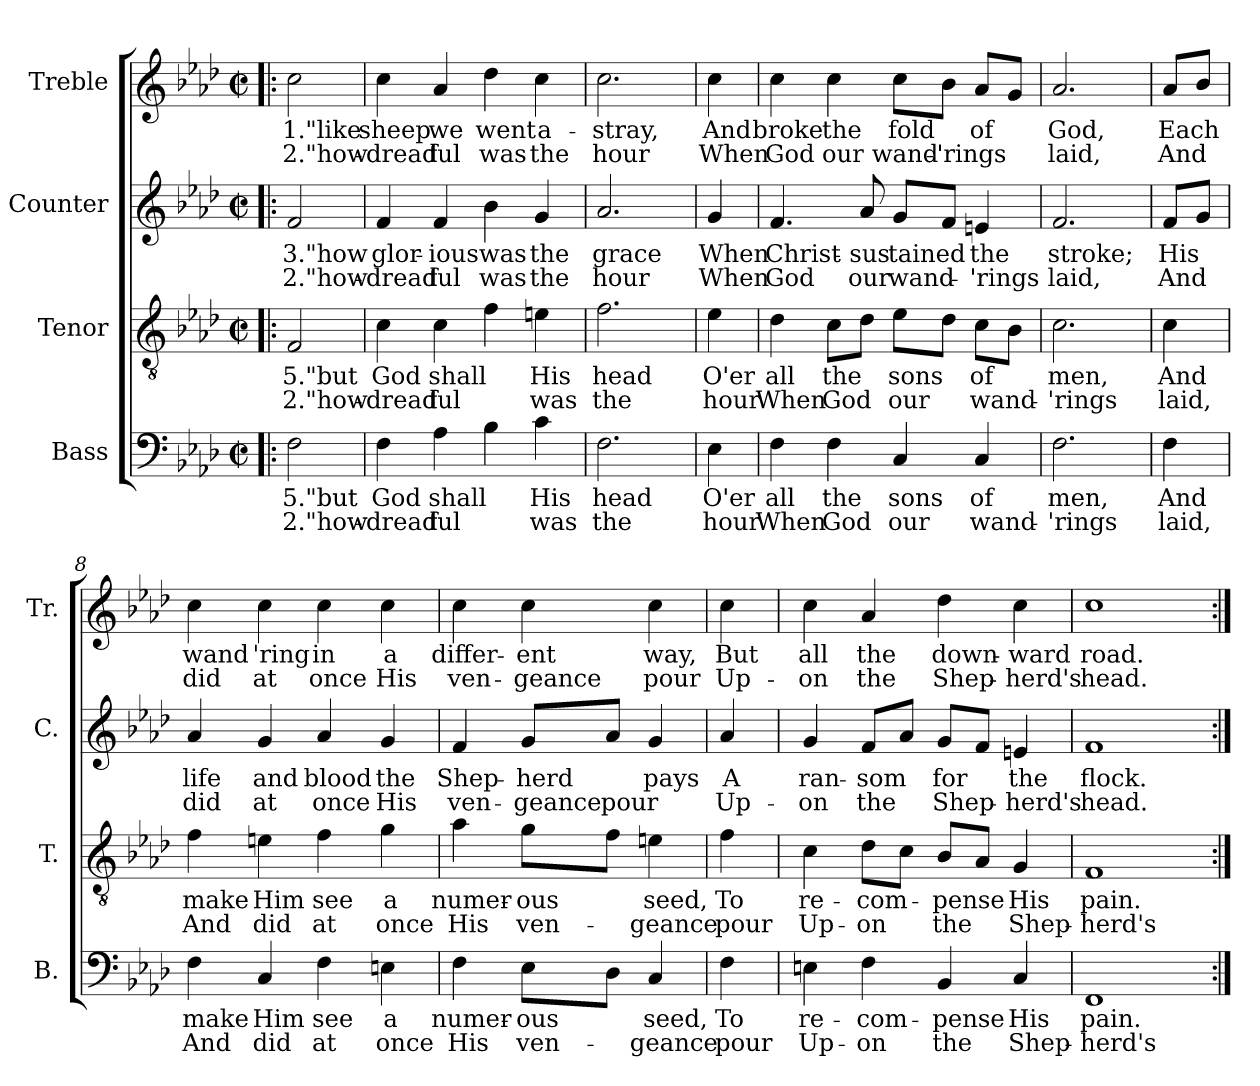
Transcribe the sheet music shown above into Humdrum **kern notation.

**kern	**text	**text	**kern	**text	**text	**kern	**text	**text	**kern	**text	**text
*part4	*part4	*part4	*part3	*part3	*part3	*part2	*part2	*part2	*part1	*part1	*part1
*staff4	*staff4	*staff4	*staff3	*staff3	*staff3	*staff2	*staff2	*staff2	*staff1	*staff1	*staff1
*I"Bass	*	*	*I"Tenor	*	*	*I"Counter	*	*	*I"Treble	*	*
*I'B.	*	*	*I'T.	*	*	*I'C.	*	*	*I'Tr.	*	*
*clefF4	*	*	*clefGv2	*	*	*clefG2	*	*	*clefG2	*	*
*k[b-e-a-d-]	*	*	*k[b-e-a-d-]	*	*	*k[b-e-a-d-]	*	*	*k[b-e-a-d-]	*	*
*A-:	*	*	*A-:	*	*	*A-:	*	*	*A-:	*	*
*M2/2	*	*	*M2/2	*	*	*M2/2	*	*	*M2/2	*	*
*met(c|)	*	*	*met(c|)	*	*	*met(c|)	*	*	*met(c|)	*	*
=1!|:	=1!|:	=1!|:	=1!|:	=1!|:	=1!|:	=1!|:	=1!|:	=1!|:	=1!|:	=1!|:	=1!|:
!	!LO:LY:a	!LO:LY:a	!	!LO:LY:b	!LO:LY:b	!	!LO:LY:b	!LO:LY:b	!	!LO:LY:b	!LO:LY:b
2F\	5."but	2."how-	2F/	5."but	2."how-	2f/	3."how	2."how-	2cc\	1."like	2."how-
=2	=2	=2	=2	=2	=2	=2	=2	=2	=2	=2	=2
!	!LO:LY:a	!LO:LY:a	!	!LO:LY:b	!LO:LY:b	!	!LO:LY:b	!LO:LY:b	!	!LO:LY:b	!LO:LY:b
4F\	God	-dread	4c\	God	-dread	4f/	glor-	-dread	4cc\	sheep	-dread
!	!LO:LY:a	!LO:LY:a	!	!LO:LY:b	!LO:LY:b	!	!LO:LY:b	!LO:LY:b	!	!LO:LY:b	!LO:LY:b
4A-\	shall	ful	4c\	shall	ful	4f/	-ious	ful	4a-/	we	ful
!	!	!	!	!	!	!	!LO:LY:b	!LO:LY:b	!	!LO:LY:b	!LO:LY:b
4B-\	.	.	4f\	.	.	4b-\	was	was	4dd-\	went	was
!	!LO:LY:a	!LO:LY:a	!	!LO:LY:b	!LO:LY:b	!	!LO:LY:b	!LO:LY:b	!	!LO:LY:b	!LO:LY:b
4c\	His	was	4en\	His	was	4g/	the	the	4cc\	a-	the
=3	=3	=3	=3	=3	=3	=3	=3	=3	=3	=3	=3
!	!LO:LY:a	!LO:LY:a	!	!LO:LY:b	!LO:LY:b	!	!LO:LY:b	!LO:LY:b	!	!LO:LY:b	!LO:LY:b
2.F\	head	the	2.f\	head	the	2.a-/	grace	hour	2.cc\	-stray,	hour
=4	=4	=4	=4	=4	=4	=4	=4	=4	=4	=4	=4
!	!LO:LY:a	!LO:LY:a	!	!LO:LY:b	!LO:LY:b	!	!LO:LY:b	!LO:LY:b	!	!LO:LY:b	!LO:LY:b
4E-\	O'er	hour	4e-\	O'er	hour	4g/	When	When	4cc\	And	When
=5	=5	=5	=5	=5	=5	=5	=5	=5	=5	=5	=5
!	!LO:LY:a	!LO:LY:a	!	!LO:LY:b	!LO:LY:b	!	!LO:LY:b	!LO:LY:b	!	!LO:LY:b	!LO:LY:b
4F\	all	When	4d-\	all	When	4.f/	Christ-	God	4cc\	broke	God
!	!LO:LY:a	!LO:LY:a	!	!LO:LY:b	!LO:LY:b	!	!	!	!	!LO:LY:b	!LO:LY:b
4F\	the	God	8c\L	the	God	.	.	.	4cc\	the	our
!	!	!	!	!	!	!	!LO:LY:b	!LO:LY:b	!	!	!
.	.	.	8d-\J	.	.	8a-/	-sus	our	.	.	.
!	!LO:LY:a	!LO:LY:a	!	!LO:LY:b	!LO:LY:b	!	!LO:LY:b	!LO:LY:b	!	!LO:LY:b	!LO:LY:b
4C/	sons	our	8e-\L	sons	our	8g/L	tained	wand-	8cc\L	fold	wand-
!	!	!	!	!	!	!	!	!	!	!	!LO:LY:b
.	.	.	8d-\J	.	.	8f/J	.	.	8b-\J	.	-'rings
!	!LO:LY:a	!LO:LY:a	!	!LO:LY:b	!LO:LY:b	!	!LO:LY:b	!LO:LY:b	!	!LO:LY:b	!
4C/	of	wand-	8c\L	of	wand-	4en/	the	-'rings	8a-/L	of	.
.	.	.	8B-\J	.	.	.	.	.	8g/J	.	.
=6	=6	=6	=6	=6	=6	=6	=6	=6	=6	=6	=6
!	!LO:LY:a	!LO:LY:a	!	!LO:LY:b	!LO:LY:b	!	!LO:LY:b	!LO:LY:b	!	!LO:LY:b	!LO:LY:b
2.F\	men,	-'rings	2.c\	men,	-'rings	2.f/	stroke;	laid,	2.a-/	God,	laid,
=7	=7	=7	=7	=7	=7	=7	=7	=7	=7	=7	=7
!	!LO:LY:a	!LO:LY:a	!	!LO:LY:b	!LO:LY:b	!	!LO:LY:b	!LO:LY:b	!	!LO:LY:b	!LO:LY:b
4F\	And	laid,	4c\	And	laid,	8f/L	His	And	8a-/L	Each	And
.	.	.	.	.	.	8g/J	.	.	8b-/J	.	.
!!LO:LB:g=z
=8	=8	=8	=8	=8	=8	=8	=8	=8	=8	=8	=8
!	!LO:LY:a	!LO:LY:a	!	!LO:LY:b	!LO:LY:b	!	!LO:LY:b	!LO:LY:b	!	!LO:LY:b	!LO:LY:b
4F\	make	And	4f\	make	And	4a-/	life	did	4cc\	wand	did
!	!LO:LY:a	!LO:LY:a	!	!LO:LY:b	!LO:LY:b	!	!LO:LY:b	!LO:LY:b	!	!LO:LY:b	!LO:LY:b
4C/	Him	did	4en\	Him	did	4g/	and	at	4cc\	'ring	at
!	!LO:LY:a	!LO:LY:a	!	!LO:LY:b	!LO:LY:b	!	!LO:LY:b	!LO:LY:b	!	!LO:LY:b	!LO:LY:b
4F\	see	at	4f\	see	at	4a-/	blood	once	4cc\	in	once
!	!LO:LY:a	!LO:LY:a	!	!LO:LY:b	!LO:LY:b	!	!LO:LY:b	!LO:LY:b	!	!LO:LY:b	!LO:LY:b
4En\	a	once	4g\	a	once	4g/	the	His	4cc\	a	His
=9	=9	=9	=9	=9	=9	=9	=9	=9	=9	=9	=9
!	!LO:LY:a	!LO:LY:a	!	!LO:LY:b	!LO:LY:b	!	!LO:LY:b	!LO:LY:b	!	!LO:LY:b	!LO:LY:b
4F\	numer-	His	4a-\	numer-	His	4f/	Shep-	ven-	4cc\	differ-	ven-
!	!LO:LY:a	!LO:LY:a	!	!LO:LY:b	!LO:LY:b	!	!LO:LY:b	!LO:LY:b	!	!LO:LY:b	!LO:LY:b
8E-\L	-ous	ven-	8g\L	-ous	ven-	8g/L	-herd	-geance	4cc\	-ent	-geance
!	!	!	!	!	!	!	!	!LO:LY:b	!	!	!
8D-\J	.	.	8f\J	.	.	8a-/J	.	pour	.	.	.
!	!LO:LY:a	!LO:LY:a	!	!LO:LY:b	!LO:LY:b	!	!LO:LY:b	!	!	!LO:LY:b	!LO:LY:b
4C/	seed,	-geance	4en\	seed,	-geance	4g/	pays	.	4cc\	way,	pour
=10	=10	=10	=10	=10	=10	=10	=10	=10	=10	=10	=10
!	!LO:LY:a	!LO:LY:a	!	!LO:LY:b	!LO:LY:b	!	!LO:LY:b	!LO:LY:b	!	!LO:LY:b	!LO:LY:b
4F\	To	pour	4f\	To	pour	4a-/	A	Up-	4cc\	But	Up-
=11	=11	=11	=11	=11	=11	=11	=11	=11	=11	=11	=11
!	!LO:LY:a	!LO:LY:a	!	!LO:LY:b	!LO:LY:b	!	!LO:LY:b	!LO:LY:b	!	!LO:LY:b	!LO:LY:b
4En\	re-	Up-	4c\	re-	Up-	4g/	ran-	-on	4cc\	all	-on
!	!LO:LY:a	!LO:LY:a	!	!LO:LY:b	!LO:LY:b	!	!LO:LY:b	!LO:LY:b	!	!LO:LY:b	!LO:LY:b
4F\	-com-	-on	8d-\L	-com-	-on	8f/L	-som	the	4a-/	the	the
.	.	.	8c\J	.	.	8a-/J	.	.	.	.	.
!	!LO:LY:a	!LO:LY:a	!	!LO:LY:b	!LO:LY:b	!	!LO:LY:b	!LO:LY:b	!	!LO:LY:b	!LO:LY:b
4BB-/	-pense	the	8B-/L	-pense	the	8g/L	for	Shep-	4dd-\	down-	Shep-
.	.	.	8A-/J	.	.	8f/J	.	.	.	.	.
!	!LO:LY:a	!LO:LY:a	!	!LO:LY:b	!LO:LY:b	!	!LO:LY:b	!LO:LY:b	!	!LO:LY:b	!LO:LY:b
4C/	His	Shep-	4G/	His	Shep-	4en/	the	-herd's	4cc\	-ward	-herd's
=12	=12	=12	=12	=12	=12	=12	=12	=12	=12	=12	=12
!	!LO:LY:a	!LO:LY:a	!	!LO:LY:b	!LO:LY:b	!	!LO:LY:b	!LO:LY:b	!	!LO:LY:b	!LO:LY:b
1FF	pain.	-herd's	1F	pain.	-herd's	1f	flock.	head.	1cc	road.	head.
=:|!	=:|!	=:|!	=:|!	=:|!	=:|!	=:|!	=:|!	=:|!	=:|!	=:|!	=:|!
*-	*-	*-	*-	*-	*-	*-	*-	*-	*-	*-	*-
